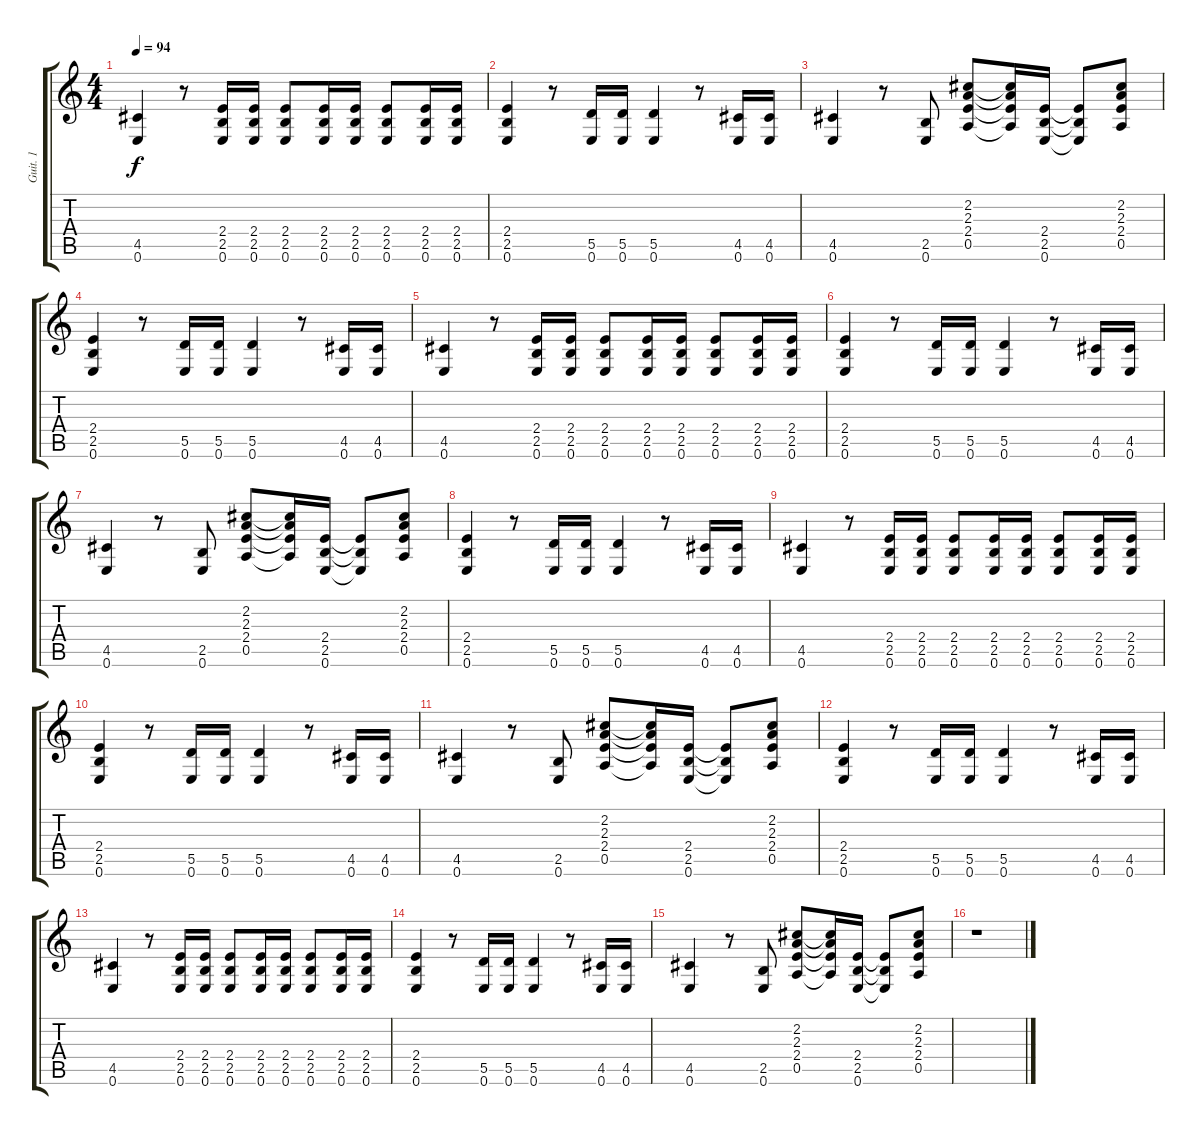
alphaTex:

\track ("Guit. 1" "Guit. 1") {instrument overdrivenguitar}
\staff {score tabs}
\tuning (E4 B3 G3 D3 A2 E2) {hide}
\ts (4 4)
\tempo 94
\clef g2
\ks c
(4.5 0.6).4{dy f} r.8 (2.4 2.5 0.6).16 (2.4 2.5 0.6).16 (2.4 2.5 0.6).8 (2.4 2.5 0.6).16 (2.4 2.5 0.6).16 (2.4 2.5 0.6).8 (2.4 2.5 0.6).16 (2.4 2.5 0.6).16 |
(2.4 2.5 0.6).4 r.8 (5.5 0.6).16 (5.5 0.6).16 (5.5 0.6).4 r.8 (4.5 0.6).16 (4.5 0.6).16 |
(4.5 0.6).4 r.8 (2.5 0.6).8 (2.2 2.3 2.4 0.5).8 (2.2{t} 2.3{t} 2.4{t} 0.5{t}).16 (2.4 2.5 0.6).16 (2.4{t} 2.5{t} 0.6{t}).8 (2.2 2.3 2.4 0.5).8 |
(2.4 2.5 0.6).4 r.8 (5.5 0.6).16 (5.5 0.6).16 (5.5 0.6).4 r.8 (4.5 0.6).16 (4.5 0.6).16 |
(4.5 0.6).4 r.8 (2.4 2.5 0.6).16 (2.4 2.5 0.6).16 (2.4 2.5 0.6).8 (2.4 2.5 0.6).16 (2.4 2.5 0.6).16 (2.4 2.5 0.6).8 (2.4 2.5 0.6).16 (2.4 2.5 0.6).16 |
(2.4 2.5 0.6).4 r.8 (5.5 0.6).16 (5.5 0.6).16 (5.5 0.6).4 r.8 (4.5 0.6).16 (4.5 0.6).16 |
(4.5 0.6).4 r.8 (2.5 0.6).8 (2.2 2.3 2.4 0.5).8 (2.2{t} 2.3{t} 2.4{t} 0.5{t}).16 (2.4 2.5 0.6).16 (2.4{t} 2.5{t} 0.6{t}).8 (2.2 2.3 2.4 0.5).8 |
(2.4 2.5 0.6).4 r.8 (5.5 0.6).16 (5.5 0.6).16 (5.5 0.6).4 r.8 (4.5 0.6).16 (4.5 0.6).16 |
(4.5 0.6).4 r.8 (2.4 2.5 0.6).16 (2.4 2.5 0.6).16 (2.4 2.5 0.6).8 (2.4 2.5 0.6).16 (2.4 2.5 0.6).16 (2.4 2.5 0.6).8 (2.4 2.5 0.6).16 (2.4 2.5 0.6).16 |
(2.4 2.5 0.6).4 r.8 (5.5 0.6).16 (5.5 0.6).16 (5.5 0.6).4 r.8 (4.5 0.6).16 (4.5 0.6).16 |
(4.5 0.6).4 r.8 (2.5 0.6).8 (2.2 2.3 2.4 0.5).8 (2.2{t} 2.3{t} 2.4{t} 0.5{t}).16 (2.4 2.5 0.6).16 (2.4{t} 2.5{t} 0.6{t}).8 (2.2 2.3 2.4 0.5).8 |
(2.4 2.5 0.6).4 r.8 (5.5 0.6).16 (5.5 0.6).16 (5.5 0.6).4 r.8 (4.5 0.6).16 (4.5 0.6).16 |
(4.5 0.6).4 r.8 (2.4 2.5 0.6).16{volume 0 instrument overdrivenguitar} (2.4 2.5 0.6).16 (2.4 2.5 0.6).8 (2.4 2.5 0.6).16 (2.4 2.5 0.6).16 (2.4 2.5 0.6).8 (2.4 2.5 0.6).16 (2.4 2.5 0.6).16 |
(2.4 2.5 0.6).4 r.8 (5.5 0.6).16 (5.5 0.6).16 (5.5 0.6).4 r.8 (4.5 0.6).16 (4.5 0.6).16 |
(4.5 0.6).4 r.8 (2.5 0.6).8 (2.2 2.3 2.4 0.5).8 (2.2{t} 2.3{t} 2.4{t} 0.5{t}).16 (2.4 2.5 0.6).16 (2.4{t} 2.5{t} 0.6{t}).8 (2.2 2.3 2.4 0.5).8 |
r.1
